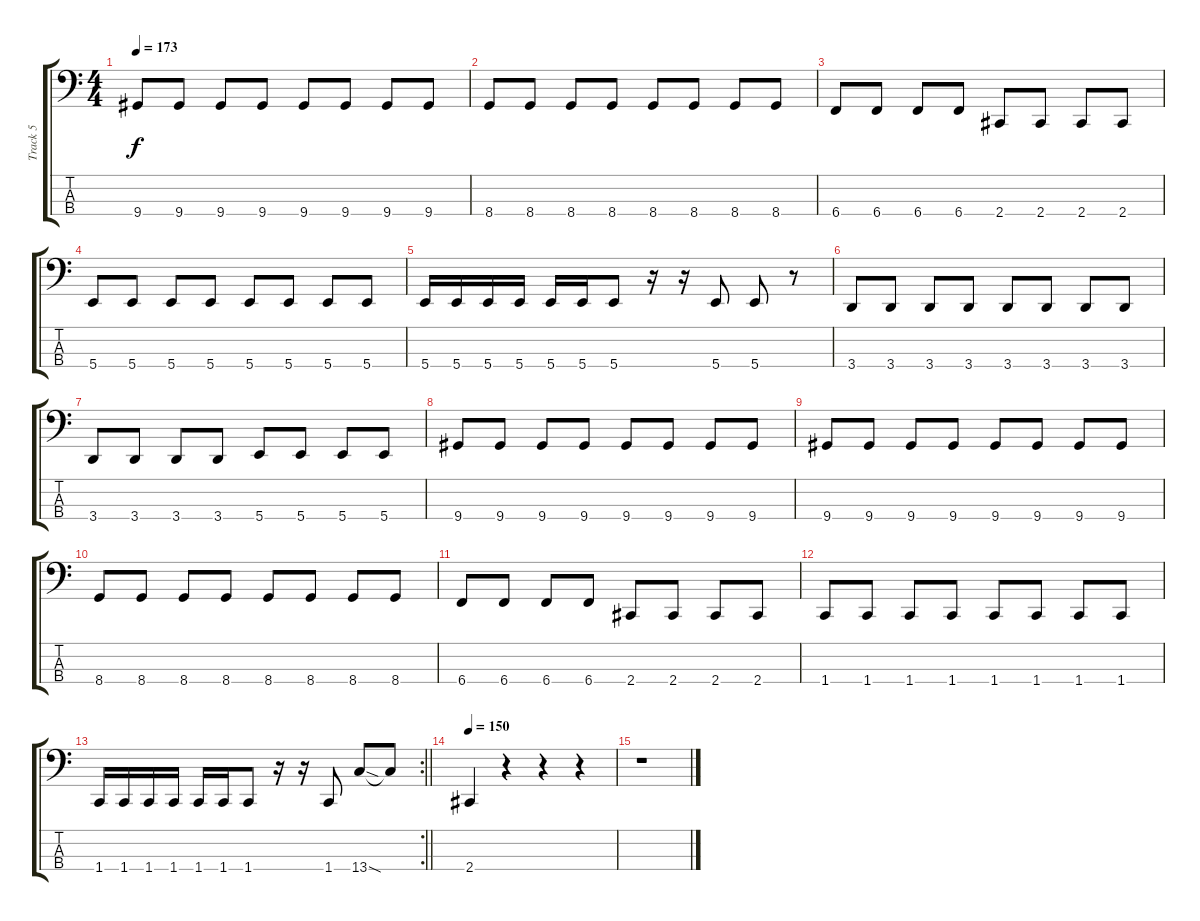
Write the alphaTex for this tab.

\track ("Track 5" "Track 5") {instrument electricbasspick}
\staff {score tabs}
\tuning (E2 B1 Gb1 B0) {hide}
\ts (4 4)
\tempo 173
\clef f4
\ks c
9.4.8{dy f} 9.4.8 9.4.8 9.4.8 9.4.8 9.4.8 9.4.8 9.4.8 |
8.4.8 8.4.8 8.4.8 8.4.8 8.4.8 8.4.8 8.4.8 8.4.8 |
6.4.8 6.4.8 6.4.8 6.4.8 2.4.8 2.4.8 2.4.8 2.4.8 |
5.4.8 5.4.8 5.4.8 5.4.8 5.4.8 5.4.8 5.4.8 5.4.8 |
5.4.16 5.4.16 5.4.16 5.4.16 5.4.16 5.4.16 5.4.8 r.16 r.16 5.4.8 5.4.8 r.8 |
3.4.8 3.4.8 3.4.8 3.4.8 3.4.8 3.4.8 3.4.8 3.4.8 |
3.4.8 3.4.8 3.4.8 3.4.8 5.4.8 5.4.8 5.4.8 5.4.8 |
9.4.8 9.4.8 9.4.8 9.4.8 9.4.8 9.4.8 9.4.8 9.4.8 |
9.4.8 9.4.8 9.4.8 9.4.8 9.4.8 9.4.8 9.4.8 9.4.8 |
8.4.8 8.4.8 8.4.8 8.4.8 8.4.8 8.4.8 8.4.8 8.4.8 |
6.4.8 6.4.8 6.4.8 6.4.8 2.4.8 2.4.8 2.4.8 2.4.8 |
1.4.8 1.4.8 1.4.8 1.4.8 1.4.8 1.4.8 1.4.8 1.4.8 |
\rc 2
\barLineRight lightlight
1.4.16 1.4.16 1.4.16 1.4.16 1.4.16 1.4.16 1.4.8 r.16 r.16 1.4.8 13.4{sod}.8 13.4{t}.8 |
\tempo 150
2.4.4 r.4 r.4 r.4 |
r.1
